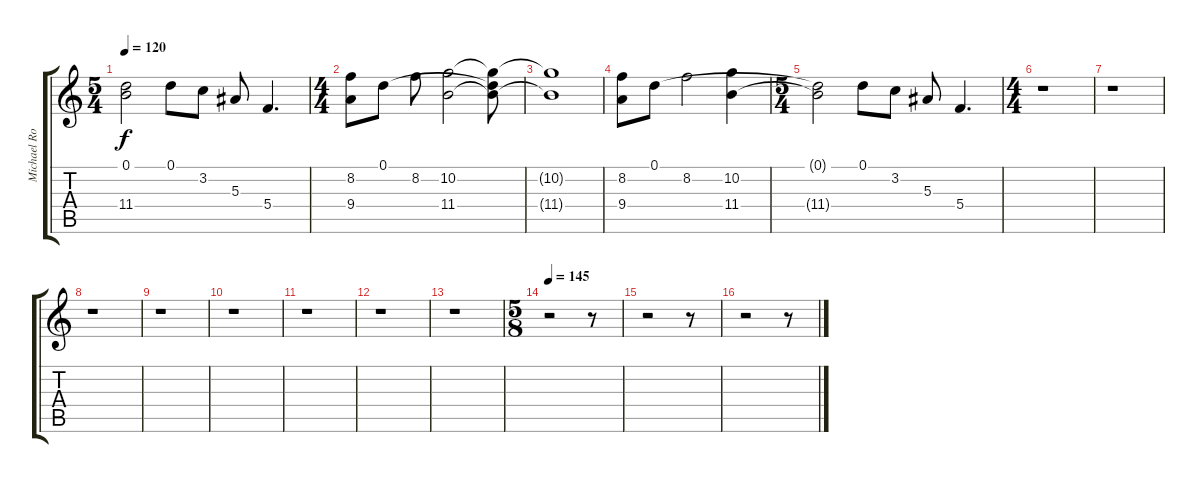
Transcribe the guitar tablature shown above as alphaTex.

\track ("Michael Romeo Clean" "Michael Ro") {instrument electricguitarclean}
\staff {score tabs}
\tuning (D4 A3 F3 C3 G2 D2) {hide}
\ts (5 4)
\tempo 120
\clef g2
\ks c
(0.1{t} 11.4{t}).2{dy f} 0.1.8 3.2.8 5.3.8 5.4.4{d} |
\ts (4 4)
(8.2 9.4).8 0.1.8 8.2.8 (10.2 11.4).2 (0.1{t} 10.2{t} 11.4{t}).8 |
(10.2{t} 11.4{t}).1 |
(8.2 9.4).8 0.1.8 8.2.2 (10.2 11.4).4 |
\ts (5 4)
(0.1{t} 11.4{t}).2 0.1.8 3.2.8 5.3.8 5.4.4{d} |
\ts (4 4)
r.1 |
r.1 |
r.1 |
r.1 |
r.1 |
r.1 |
r.1 |
r.1 |
\ts (5 8)
\tempo 145
r.2 r.8 |
r.2 r.8 |
r.2 r.8
